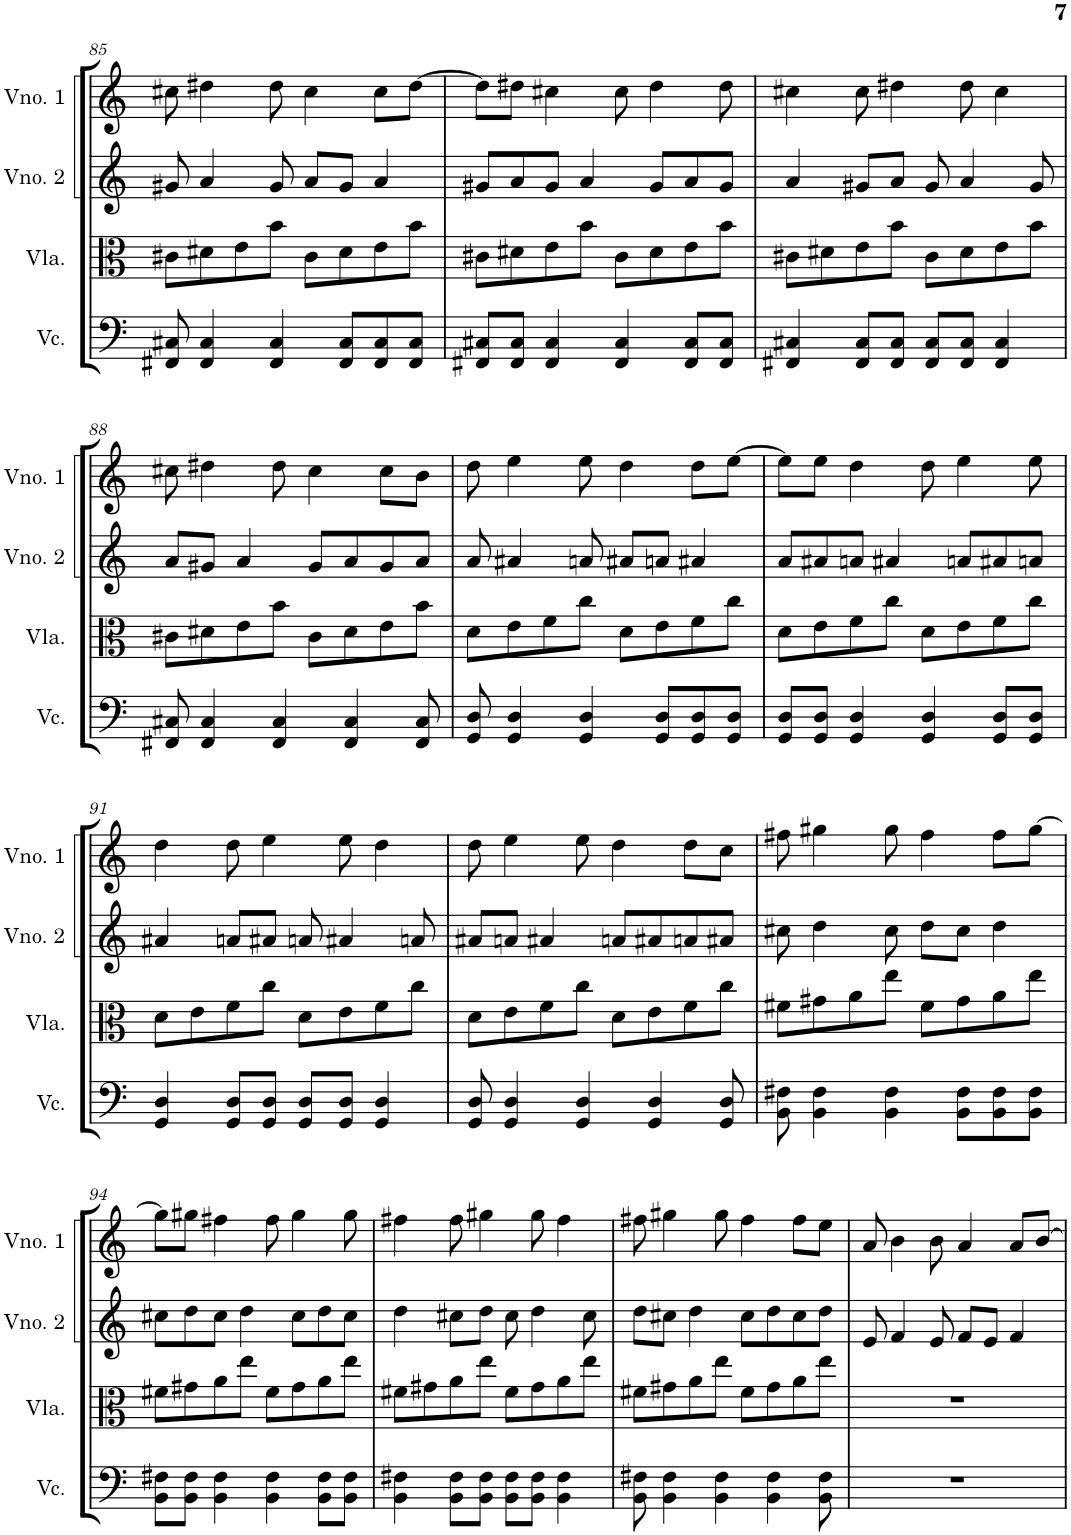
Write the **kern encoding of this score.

**kern	**kern	**kern	**kern
*part4	*part3	*part2	*part1
*staff4	*staff3	*staff2	*staff1
*I"Violoncelo	*I"Viola	*I"Violino 2	*I"Violino 1
*I'Vc.	*I'Vla.	*I'Vno. 2	*I'Vno. 1
!!LO:PB:g=z
*clefF4	*clefC3	*clefG2	*clefG2
*k[]	*k[]	*k[]	*k[]
*M4/4	*M4/4	*M4/4	*M4/4
=85	=85	=85	=85
8FF#X/ 8C#X/	8c#X\L	8g#X/	8cc#X\
4FF#/ 4C#/	8d#X\	4a/	4dd#X\
.	8e\	.	.
4FF#/ 4C#/	8b\J	8g#/	8dd#\
.	8c#\L	8a/L	4cc#\
8FF#/ 8C#/L	8d#\	8g#/J	.
8FF#/ 8C#/	8e\	4a/	8cc#\L
8FF#/ 8C#/J	8b\J	.	[8dd#\J
=86	=86	=86	=86
8FF#X/ 8C#X/L	8c#X\L	8g#X/L	8dd#\L]
8FF#/ 8C#/J	8d#X\	8a/	8dd#X\J
4FF#/ 4C#/	8e\	8g#/J	4cc#X\
.	8b\J	4a/	.
4FF#/ 4C#/	8c#\L	.	8cc#\
.	8d#\	8g#/L	4dd#\
8FF#/ 8C#/L	8e\	8a/	.
8FF#/ 8C#/J	8b\J	8g#/J	8dd#\
=87	=87	=87	=87
4FF#X/ 4C#X/	8c#X\L	4a/	4cc#X\
.	8d#X\	.	.
8FF#/ 8C#/L	8e\	8g#X/L	8cc#\
8FF#/ 8C#/J	8b\J	8a/J	4dd#X\
8FF#/ 8C#/L	8c#\L	8g#/	.
8FF#/ 8C#/J	8d#\	4a/	8dd#\
4FF#/ 4C#/	8e\	.	4cc#\
.	8b\J	8g#/	.
!!LO:LB:g=z
=88	=88	=88	=88
8FF#X/ 8C#X/	8c#X\L	8a/L	8cc#X\
4FF#/ 4C#/	8d#X\	8g#X/J	4dd#X\
.	8e\	4a/	.
4FF#/ 4C#/	8b\J	.	8dd#\
.	8c#\L	8g#/L	4cc#\
4FF#/ 4C#/	8d#\	8a/	.
.	8e\	8g#/	8cc#\L
8FF#/ 8C#/	8b\J	8a/J	8b\J
=89	=89	=89	=89
8GG/ 8D/	8d\L	8a/	8dd\
4GG/ 4D/	8e\	4a#X/	4ee\
.	8f\	.	.
4GG/ 4D/	8cc\J	8an/	8ee\
.	8d\L	8a#X/L	4dd\
8GG/ 8D/L	8e\	8an/J	.
8GG/ 8D/	8f\	4a#X/	8dd\L
8GG/ 8D/J	8cc\J	.	[8ee\J
=90	=90	=90	=90
8GG/ 8D/L	8d\L	8a/L	8ee\L]
8GG/ 8D/J	8e\	8a#X/	8ee\J
4GG/ 4D/	8f\	8an/J	4dd\
.	8cc\J	4a#X/	.
4GG/ 4D/	8d\L	.	8dd\
.	8e\	8an/L	4ee\
8GG/ 8D/L	8f\	8a#X/	.
8GG/ 8D/J	8cc\J	8an/J	8ee\
!!LO:LB:g=z
=91	=91	=91	=91
4GG/ 4D/	8d\L	4a#X/	4dd\
.	8e\	.	.
8GG/ 8D/L	8f\	8an/L	8dd\
8GG/ 8D/J	8cc\J	8a#X/J	4ee\
8GG/ 8D/L	8d\L	8an/	.
8GG/ 8D/J	8e\	4a#X/	8ee\
4GG/ 4D/	8f\	.	4dd\
.	8cc\J	8an/	.
=92	=92	=92	=92
8GG/ 8D/	8d\L	8a#X/L	8dd\
4GG/ 4D/	8e\	8an/J	4ee\
.	8f\	4a#X/	.
4GG/ 4D/	8cc\J	.	8ee\
.	8d\L	8an/L	4dd\
4GG/ 4D/	8e\	8a#X/	.
.	8f\	8an/	8dd\L
8GG/ 8D/	8cc\J	8a#X/J	8cc\J
=93	=93	=93	=93
8BB\ 8F#X\	8f#X\L	8cc#X\	8ff#X\
4BB\ 4F#\	8g#X\	4dd\	4gg#X\
.	8a\	.	.
4BB\ 4F#\	8ee\J	8cc#\	8gg#\
.	8f#\L	8dd\L	4ff#\
8BB\ 8F#\L	8g#\	8cc#\J	.
8BB\ 8F#\	8a\	4dd\	8ff#\L
8BB\ 8F#\J	8ee\J	.	[8gg#\J
!!LO:LB:g=z
=94	=94	=94	=94
8BB\ 8F#X\L	8f#X\L	8cc#X\L	8gg#\L]
8BB\ 8F#\J	8g#X\	8dd\	8gg#X\J
4BB\ 4F#\	8a\	8cc#\J	4ff#X\
.	8ee\J	4dd\	.
4BB\ 4F#\	8f#\L	.	8ff#\
.	8g#\	8cc#\L	4gg#\
8BB\ 8F#\L	8a\	8dd\	.
8BB\ 8F#\J	8ee\J	8cc#\J	8gg#\
=95	=95	=95	=95
4BB\ 4F#X\	8f#X\L	4dd\	4ff#X\
.	8g#X\	.	.
8BB\ 8F#\L	8a\	8cc#X\L	8ff#\
8BB\ 8F#\J	8ee\J	8dd\J	4gg#X\
8BB\ 8F#\L	8f#\L	8cc#\	.
8BB\ 8F#\J	8g#\	4dd\	8gg#\
4BB\ 4F#\	8a\	.	4ff#\
.	8ee\J	8cc#\	.
=96	=96	=96	=96
8BB\ 8F#X\	8f#X\L	8dd\L	8ff#X\
4BB\ 4F#\	8g#X\	8cc#X\J	4gg#X\
.	8a\	4dd\	.
4BB\ 4F#\	8ee\J	.	8gg#\
.	8f#\L	8cc#\L	4ff#\
4BB\ 4F#\	8g#\	8dd\	.
.	8a\	8cc#\	8ff#\L
8BB\ 8F#\	8ee\J	8dd\J	8ee\J
=97	=97	=97	=97
1r	1r	8e/	8a/
.	.	4f/	4b\
.	.	8e/	8b\
.	.	8f/L	4a/
.	.	8e/J	.
.	.	4f/	8a/L
.	.	.	[8b/J
=	=	=	=
*-	*-	*-	*-
